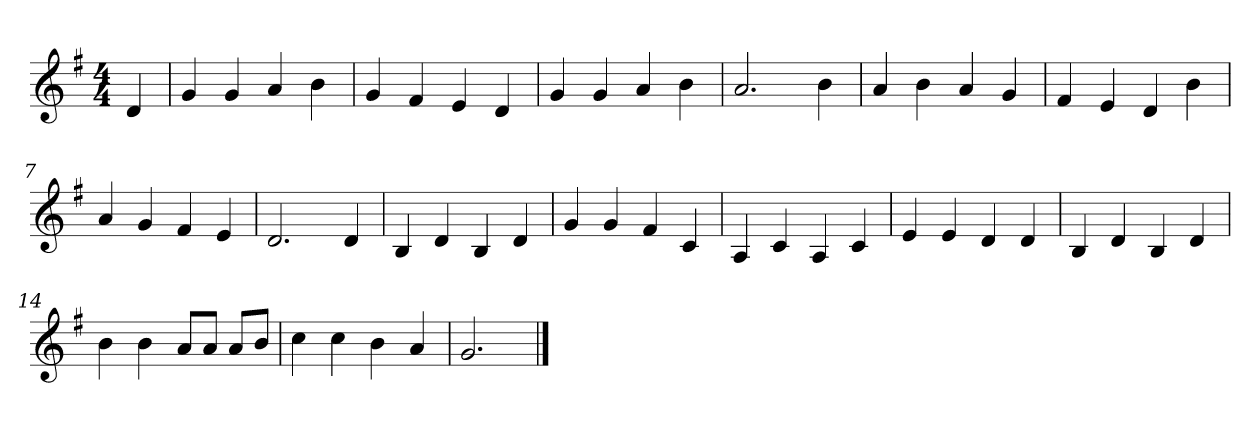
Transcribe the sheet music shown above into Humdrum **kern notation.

**kern
*part1
*staff1
*k[f#]
*M4/4
*MM120
=
4d
=1
4g
4g
4a
4b
=2
4g
4f#
4e
4d
=3
4g
4g
4a
4b
=4
2.a
4b
=5
4a
4b
4a
4g
=6
4f#
4e
4d
4b
=7
4a
4g
4f#
4e
=8
2.d
4d
=9
4B
4d
4B
4d
=10
4g
4g
4f#
4c
=11
4A
4c
4A
4c
=12
4e
4e
4d
4d
=13
4B
4d
4B
4d
=14
4b
4b
8aL
8aJ
8aL
8bJ
=15
4cc
4cc
4b
4a
=16
2.g
==
*-
